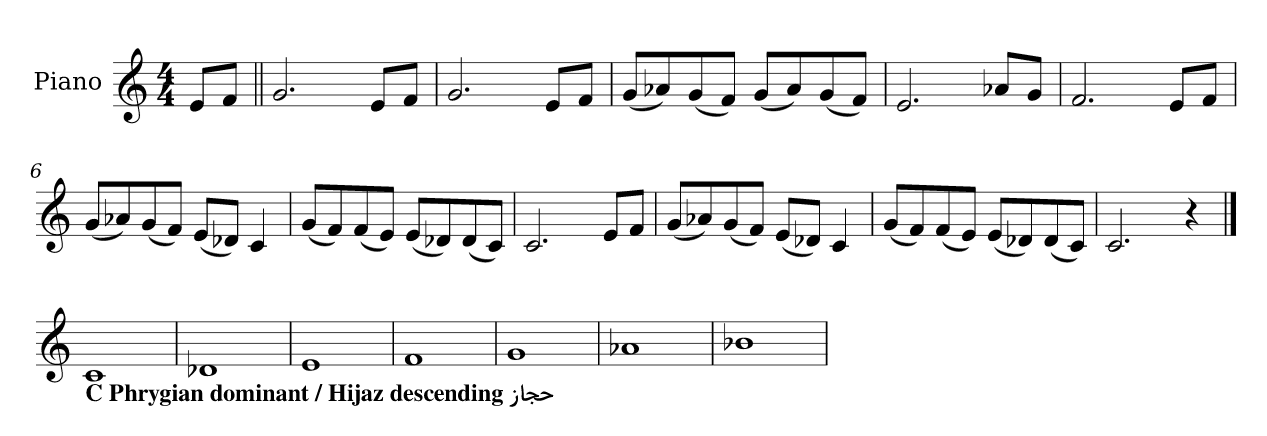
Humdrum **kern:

**kern
*part1
*staff1
*I"Piano
*I'Pno
*clefG2
*M4/4
=
8eL
8fJ
=1||
2.g
8eL
8fJ
=2
2.g
8eL
8fJ
=3
(8gL
8a-X)
(8g
8fJ)
(8gL
8a-)
(8g
8fJ)
=4
2.e
8a-XL
8gJ
!!LO:LB:g=z
=5
2.f
8eL
8fJ
=6
(8gL
8a-X)
(8g
8fJ)
(8eL
8d-XJ)
4c
=7
(8gL
8f)
(8f
8eJ)
(8eL
8d-X)
(8d-
8cJ)
=8
2.c
8eL
8fJ
!!LO:LB:g=z
=9
(8gL
8a-X)
(8g
8fJ)
(8eL
8d-XJ)
4c
=10
(8gL
8f)
(8f
8eJ)
(8eL
8d-X)
(8d-
8cJ)
=11
2.c
4r
!!LO:LB:g=z
==
!LO:TX:b:t=C Phrygian dominant / Hijaz descending حجاز
1c
=12
1d-X
=13
1e
=14
1f
=15
1g
=16
1a-X
=17
1b-X
=
*-
